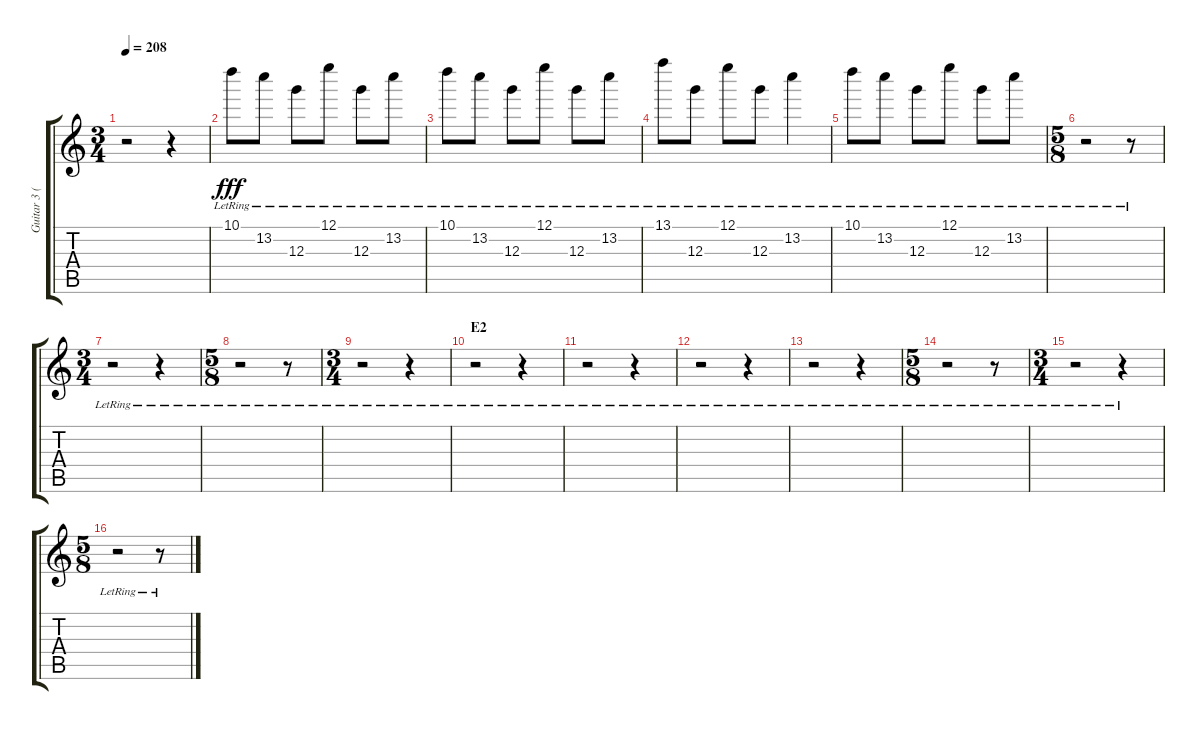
\track ("Guitar 3 (/w pitch shifter)" "Guitar 3 (") {instrument electricguitarclean}
\staff {score tabs}
\tuning (E5 B4 G4 D4 A3 E3) {hide}
\ts (3 4)
\tempo 208
\clef g2
\ks c
r.2{dy fff} r.4 |
10.1{lr}.8 13.2{lr}.8 12.3{lr}.8 12.1{lr}.8 12.3{lr}.8 13.2{lr}.8 |
10.1{lr}.8 13.2{lr}.8 12.3{lr}.8 12.1{lr}.8 12.3{lr}.8 13.2{lr}.8 |
13.1{lr}.8 12.3{lr}.8 12.1{lr}.8 12.3{lr}.8 13.2{lr}.4 |
10.1{lr}.8 13.2{lr}.8 12.3{lr}.8 12.1{lr}.8 12.3{lr}.8 13.2{lr}.8 |
\ts (5 8)
r.2 r.8 |
\ts (3 4)
r.2 r.4 |
\ts (5 8)
r.2 r.8 |
\ts (3 4)
r.2 r.4 |
\section ("" "E2")
r.2 r.4 |
r.2 r.4 |
r.2 r.4 |
r.2 r.4 |
\ts (5 8)
r.2 r.8 |
\ts (3 4)
r.2 r.4 |
\ts (5 8)
r.2 r.8
